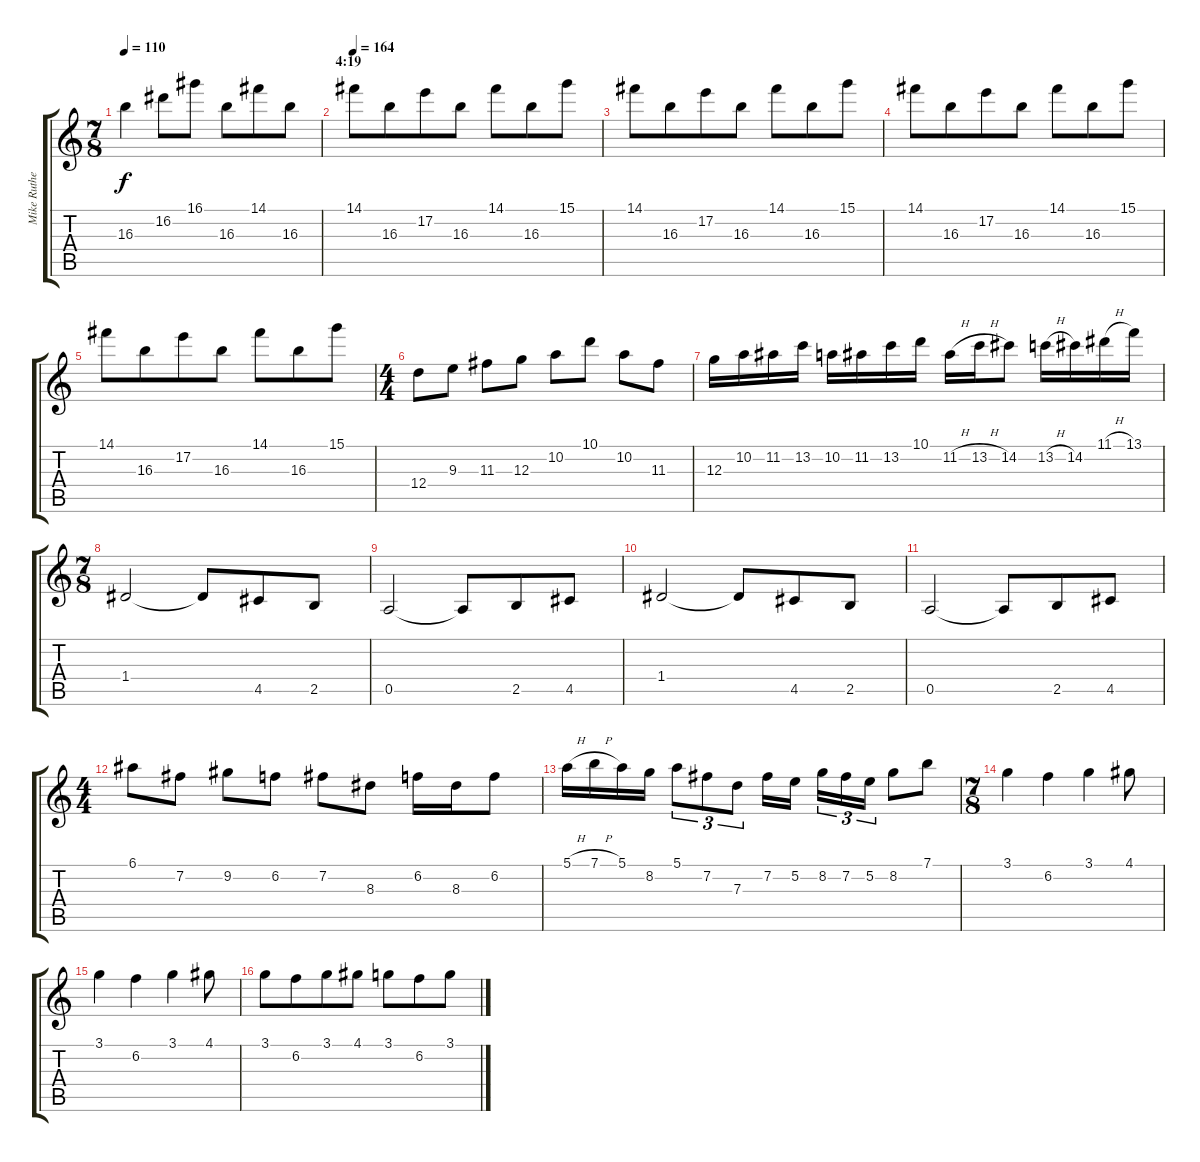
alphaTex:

\track ("Mike Rutherford (guitar 1)" "Mike Ruthe") {instrument electricguitarclean}
\staff {score tabs}
\tuning (E4 B3 G3 D3 A2 E2) {hide}
\ts (7 8)
\tempo 110
\clef g2
\ks c
16.3.4{dy f} 16.2.8 16.1.8 16.3.8 14.1.8 16.3.8 |
\section ("" "4:19")
\tempo 164
14.1.8 16.3.8 17.2.8 16.3.8 14.1.8 16.3.8 15.1.8 |
14.1.8 16.3.8 17.2.8 16.3.8 14.1.8 16.3.8 15.1.8 |
14.1.8 16.3.8 17.2.8 16.3.8 14.1.8 16.3.8 15.1.8 |
14.1.8 16.3.8 17.2.8 16.3.8 14.1.8 16.3.8 15.1.8 |
\ts (4 4)
12.4.8 9.3.8 11.3.8 12.3.8 10.2.8 10.1.8 10.2.8 11.3.8 |
12.3.16 10.2.16 11.2.16 13.2.16 10.2.16 11.2.16 13.2.16 10.1.16 11.2{h}.16 13.2{h}.16 14.2.8 13.2{h}.16 14.2.16 11.1{h}.16 13.1.16 |
\ts (7 8)
1.4.2 1.4{t}.8 4.5.8 2.5.8 |
0.5.2 0.5{t}.8 2.5.8 4.5.8 |
1.4.2 1.4{t}.8 4.5.8 2.5.8 |
0.5.2 0.5{t}.8 2.5.8 4.5.8 |
\ts (4 4)
6.1.8 7.2.8 9.2.8 6.2.8 7.2.8 8.3.8 6.2.16 8.3.16 6.2.8 |
5.1{h}.16 7.1{h}.16 5.1.16 8.2.16 5.1.8{tu (3 2)} 7.2.8{tu (3 2)} 7.3.8{tu (3 2)} 7.2.16 5.2.16 8.2.16{tu (3 2)} 7.2.16{tu (3 2)} 5.2.16{tu (3 2)} 8.2.8 7.1.8 |
\ts (7 8)
3.1.4 6.2.4 3.1.4 4.1.8 |
3.1.4 6.2.4 3.1.4 4.1.8 |
3.1.8 6.2.8 3.1.8 4.1.8 3.1.8 6.2.8 3.1.8
